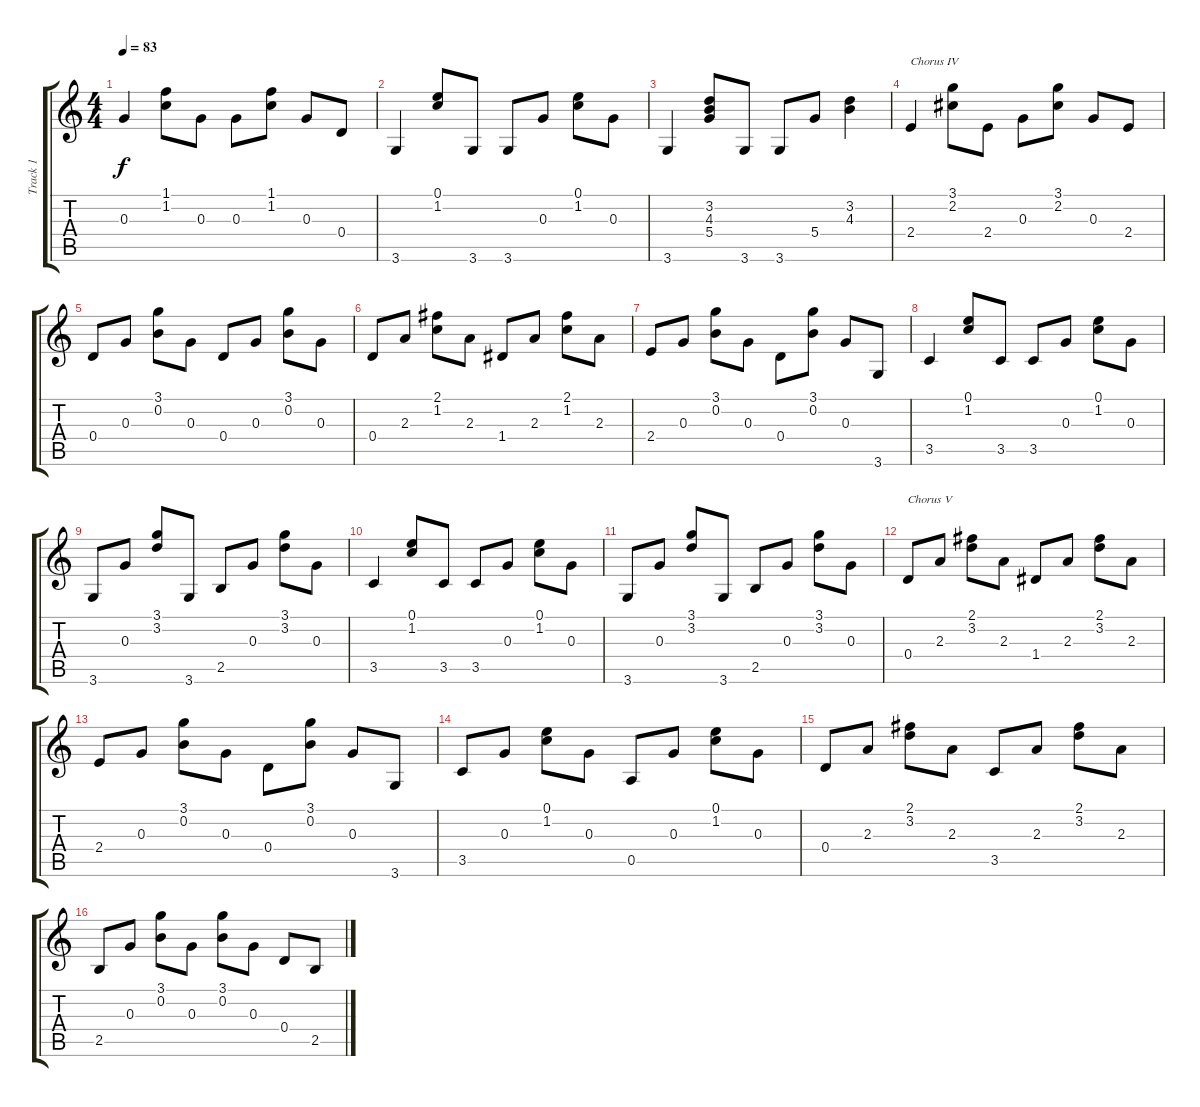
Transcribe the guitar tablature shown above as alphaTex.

\track ("Track 1" "Track 1") {instrument acousticguitarsteel}
\staff {score tabs}
\tuning (E4 B3 G3 D3 A2 E2) {hide}
\ts (4 4)
\tempo 83
\clef g2
\ks c
0.3.4{dy f} (1.1 1.2).8 0.3.8 0.3.8 (1.1 1.2).8 0.3.8 0.4.8 |
3.6.4 (0.1 1.2).8 3.6.8 3.6.8 0.3.8 (0.1 1.2).8 0.3.8 |
3.6.4 (3.2 4.3 5.4).8 3.6.8 3.6.8 5.4.8 (3.2 4.3).4 |
2.4.4{txt "Chorus IV"} (3.1 2.2).8 2.4.8 0.3.8 (3.1 2.2).8 0.3.8 2.4.8 |
0.4.8 0.3.8 (3.1 0.2).8 0.3.8 0.4.8 0.3.8 (3.1 0.2).8 0.3.8 |
0.4.8 2.3.8 (2.1 1.2).8 2.3.8 1.4.8 2.3.8 (2.1 1.2).8 2.3.8 |
2.4.8 0.3.8 (3.1 0.2).8 0.3.8 0.4.8 (3.1 0.2).8 0.3.8 3.6.8 |
3.5.4 (0.1 1.2).8 3.5.8 3.5.8 0.3.8 (0.1 1.2).8 0.3.8 |
3.6.8 0.3.8 (3.1 3.2).8 3.6.8 2.5.8 0.3.8 (3.1 3.2).8 0.3.8 |
3.5.4 (0.1 1.2).8 3.5.8 3.5.8 0.3.8 (0.1 1.2).8 0.3.8 |
3.6.8 0.3.8 (3.1 3.2).8 3.6.8 2.5.8 0.3.8 (3.1 3.2).8 0.3.8 |
0.4.8{txt "Chorus V"} 2.3.8 (2.1 3.2).8 2.3.8 1.4.8 2.3.8 (2.1 3.2).8 2.3.8 |
2.4.8 0.3.8 (3.1 0.2).8 0.3.8 0.4.8 (3.1 0.2).8 0.3.8 3.6.8 |
3.5.8 0.3.8 (0.1 1.2).8 0.3.8 0.5.8 0.3.8 (0.1 1.2).8 0.3.8 |
0.4.8 2.3.8 (2.1 3.2).8 2.3.8 3.5.8 2.3.8 (2.1 3.2).8 2.3.8 |
2.5.8 0.3.8 (3.1 0.2).8 0.3.8 (3.1 0.2).8 0.3.8 0.4.8 2.5.8
